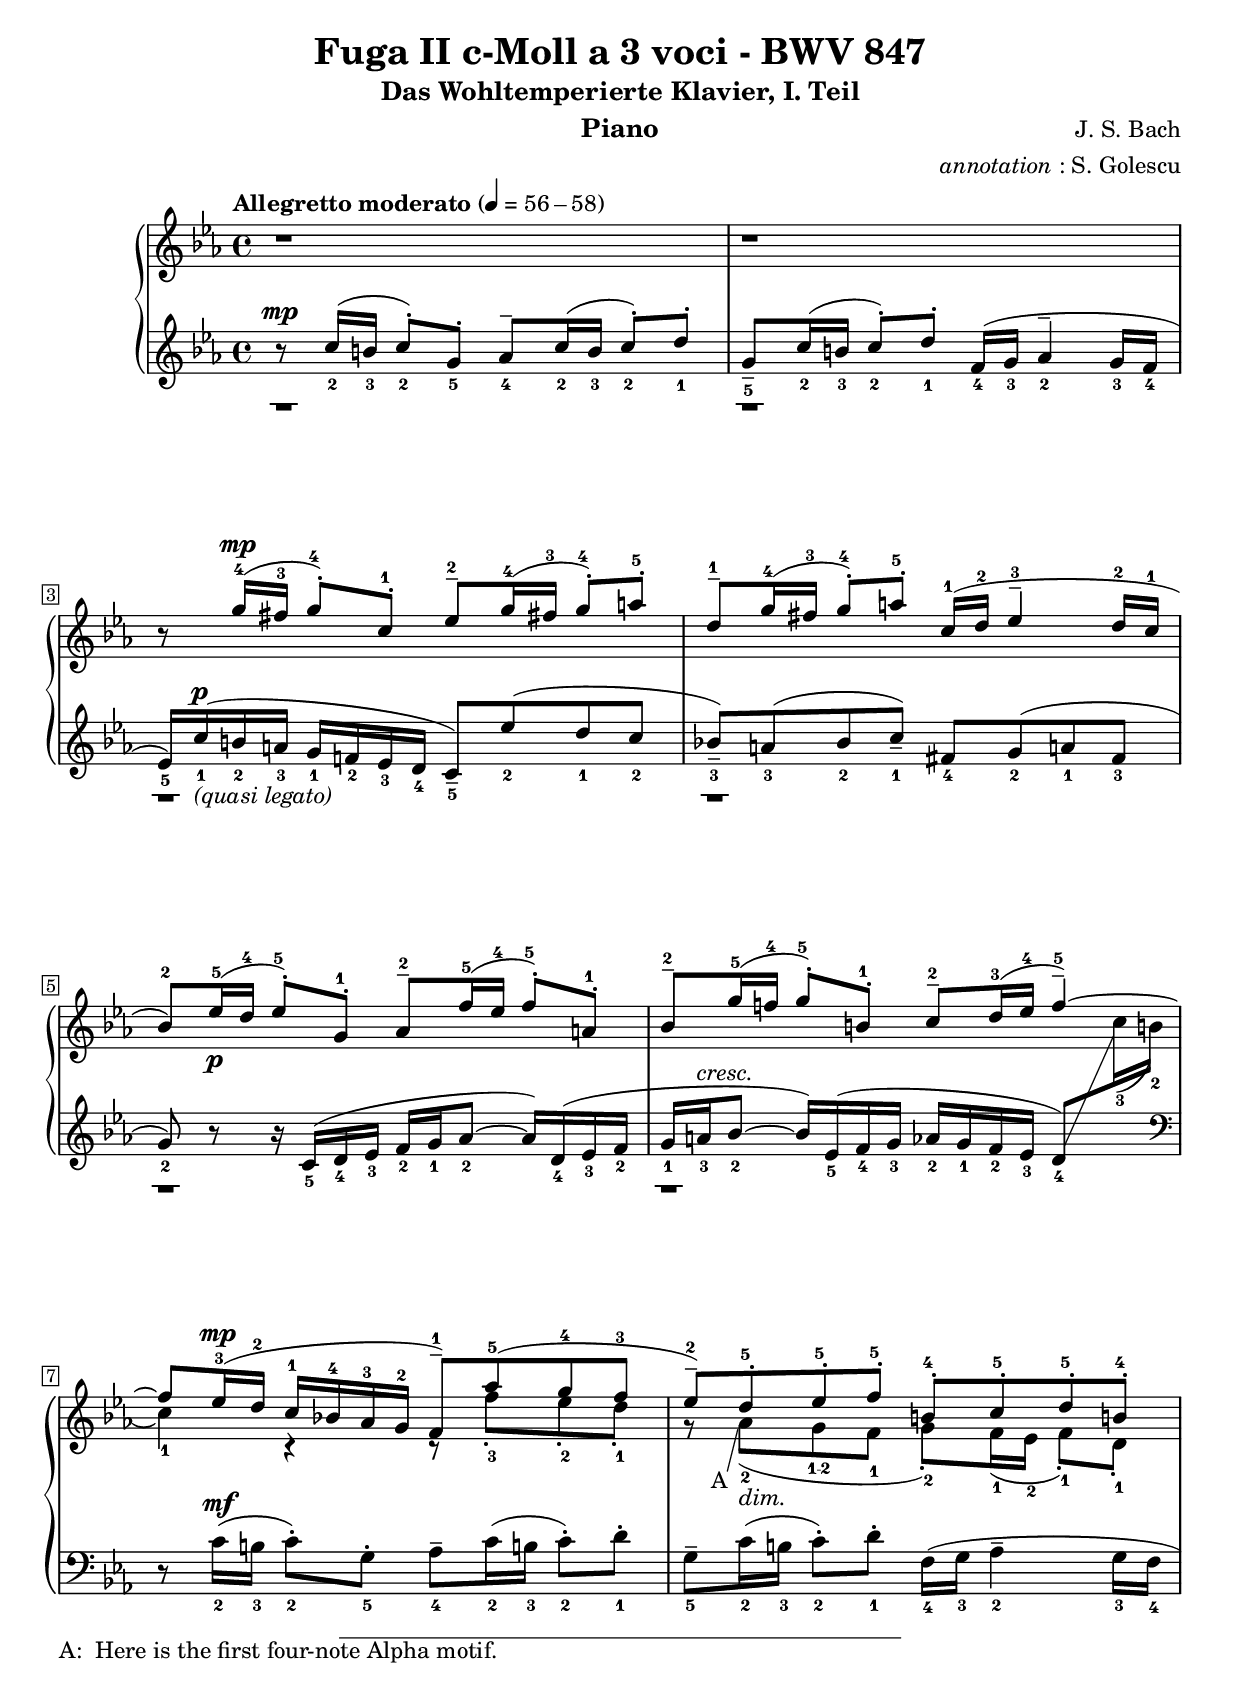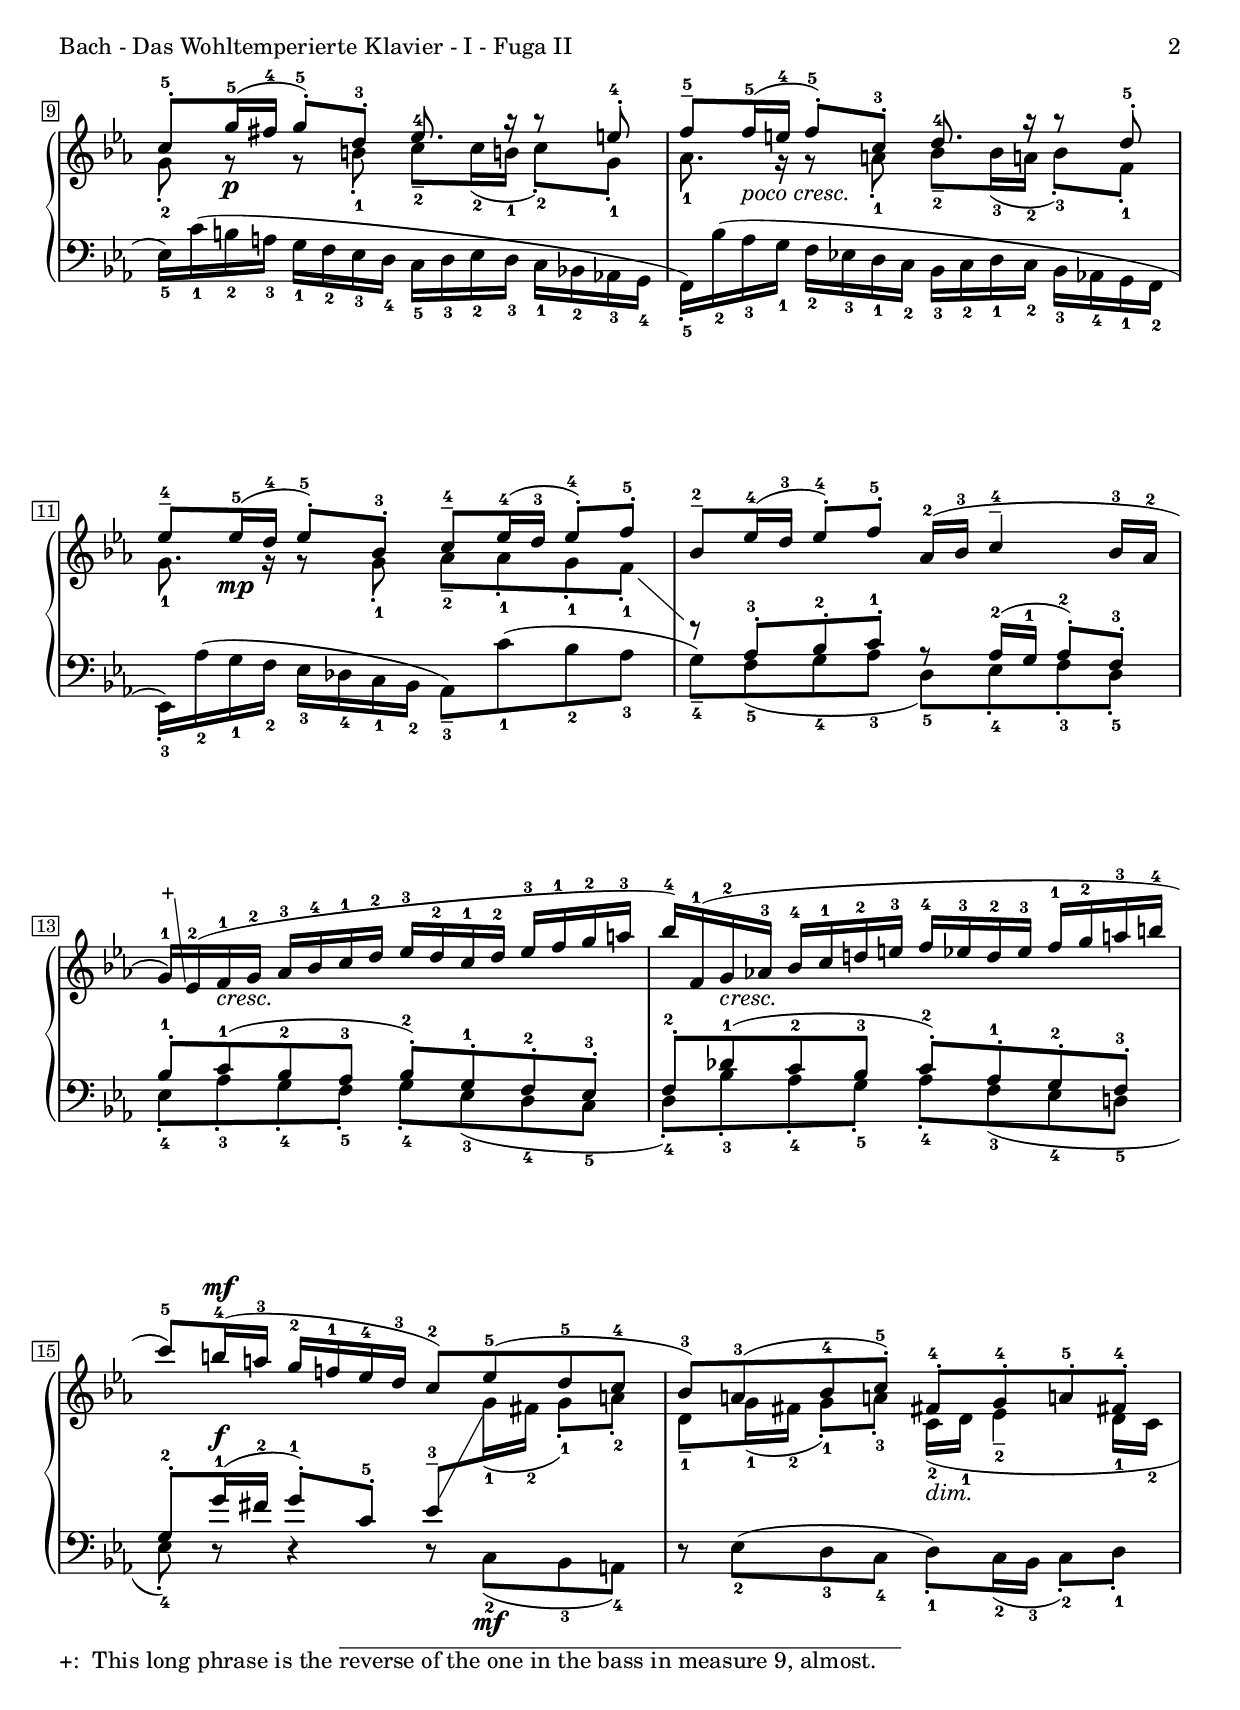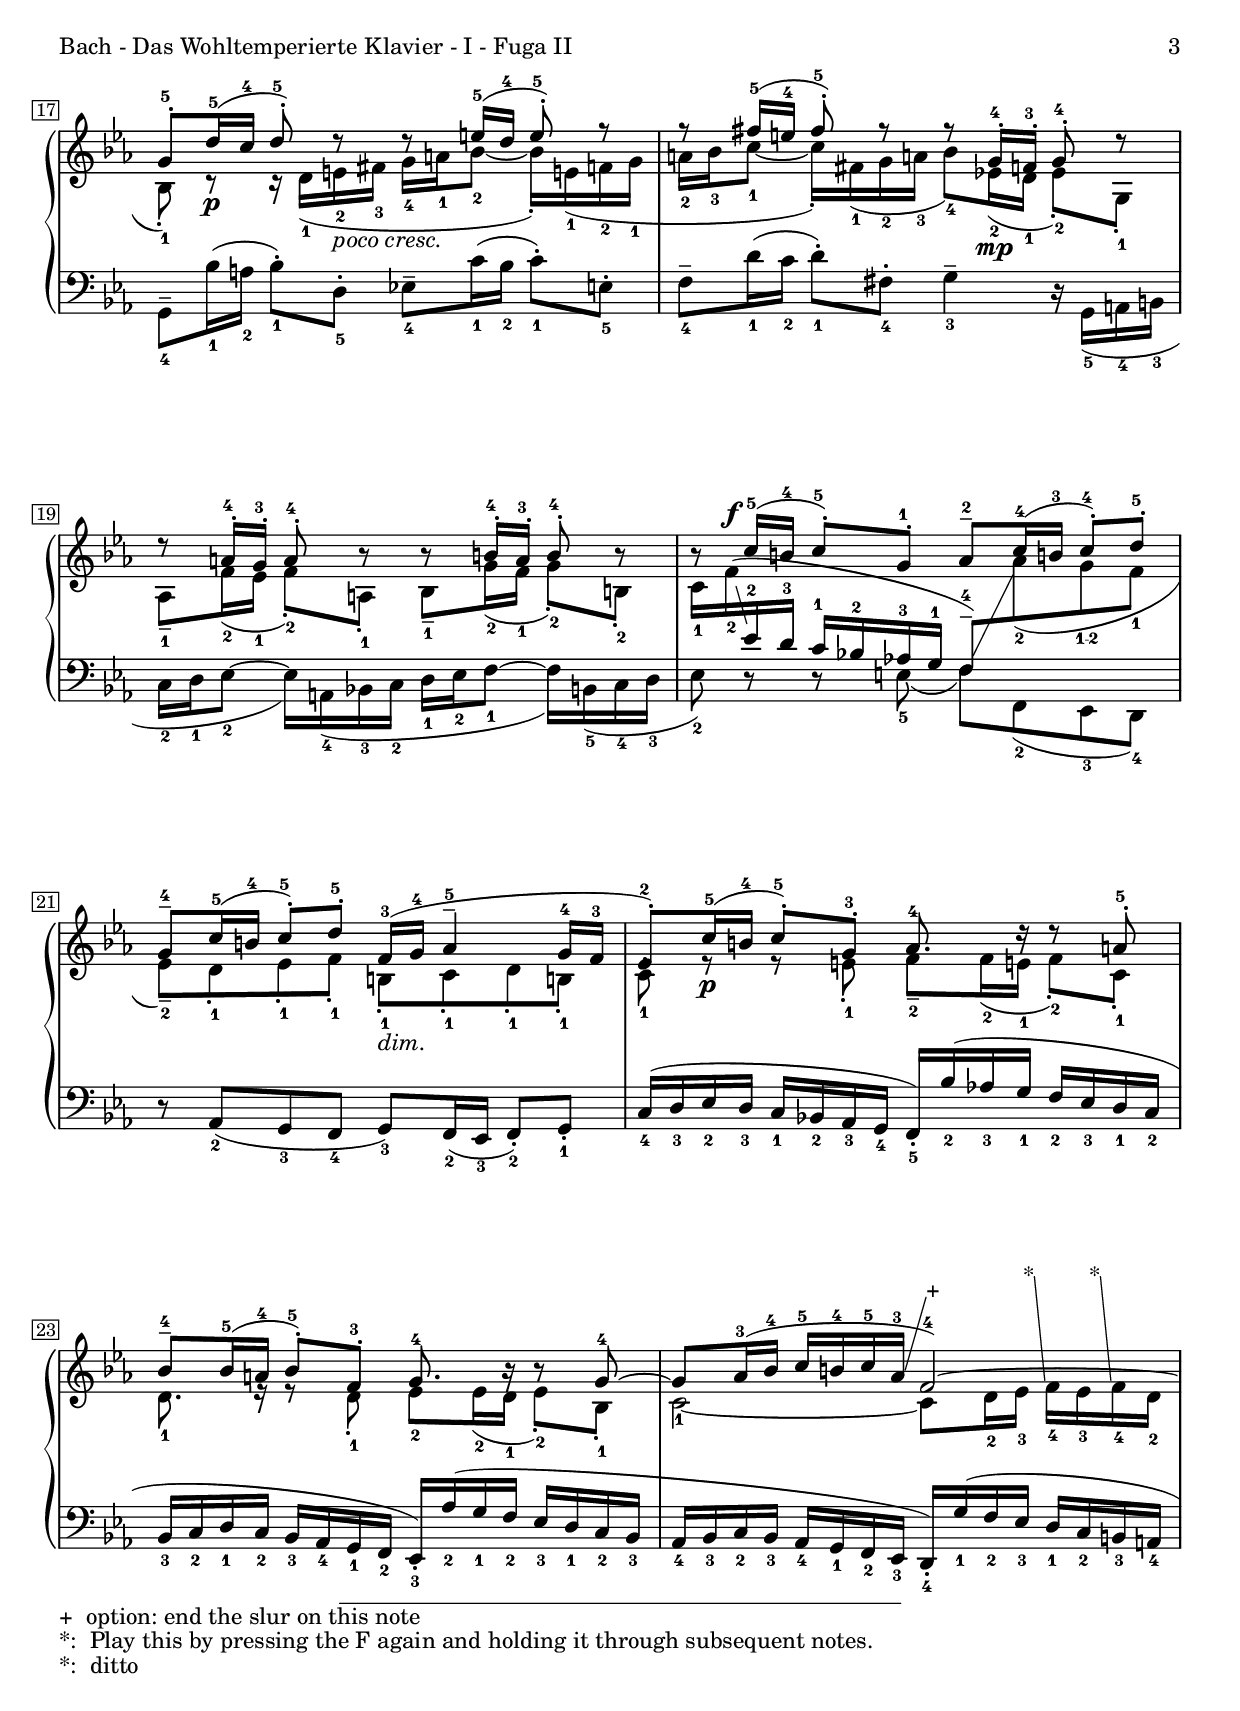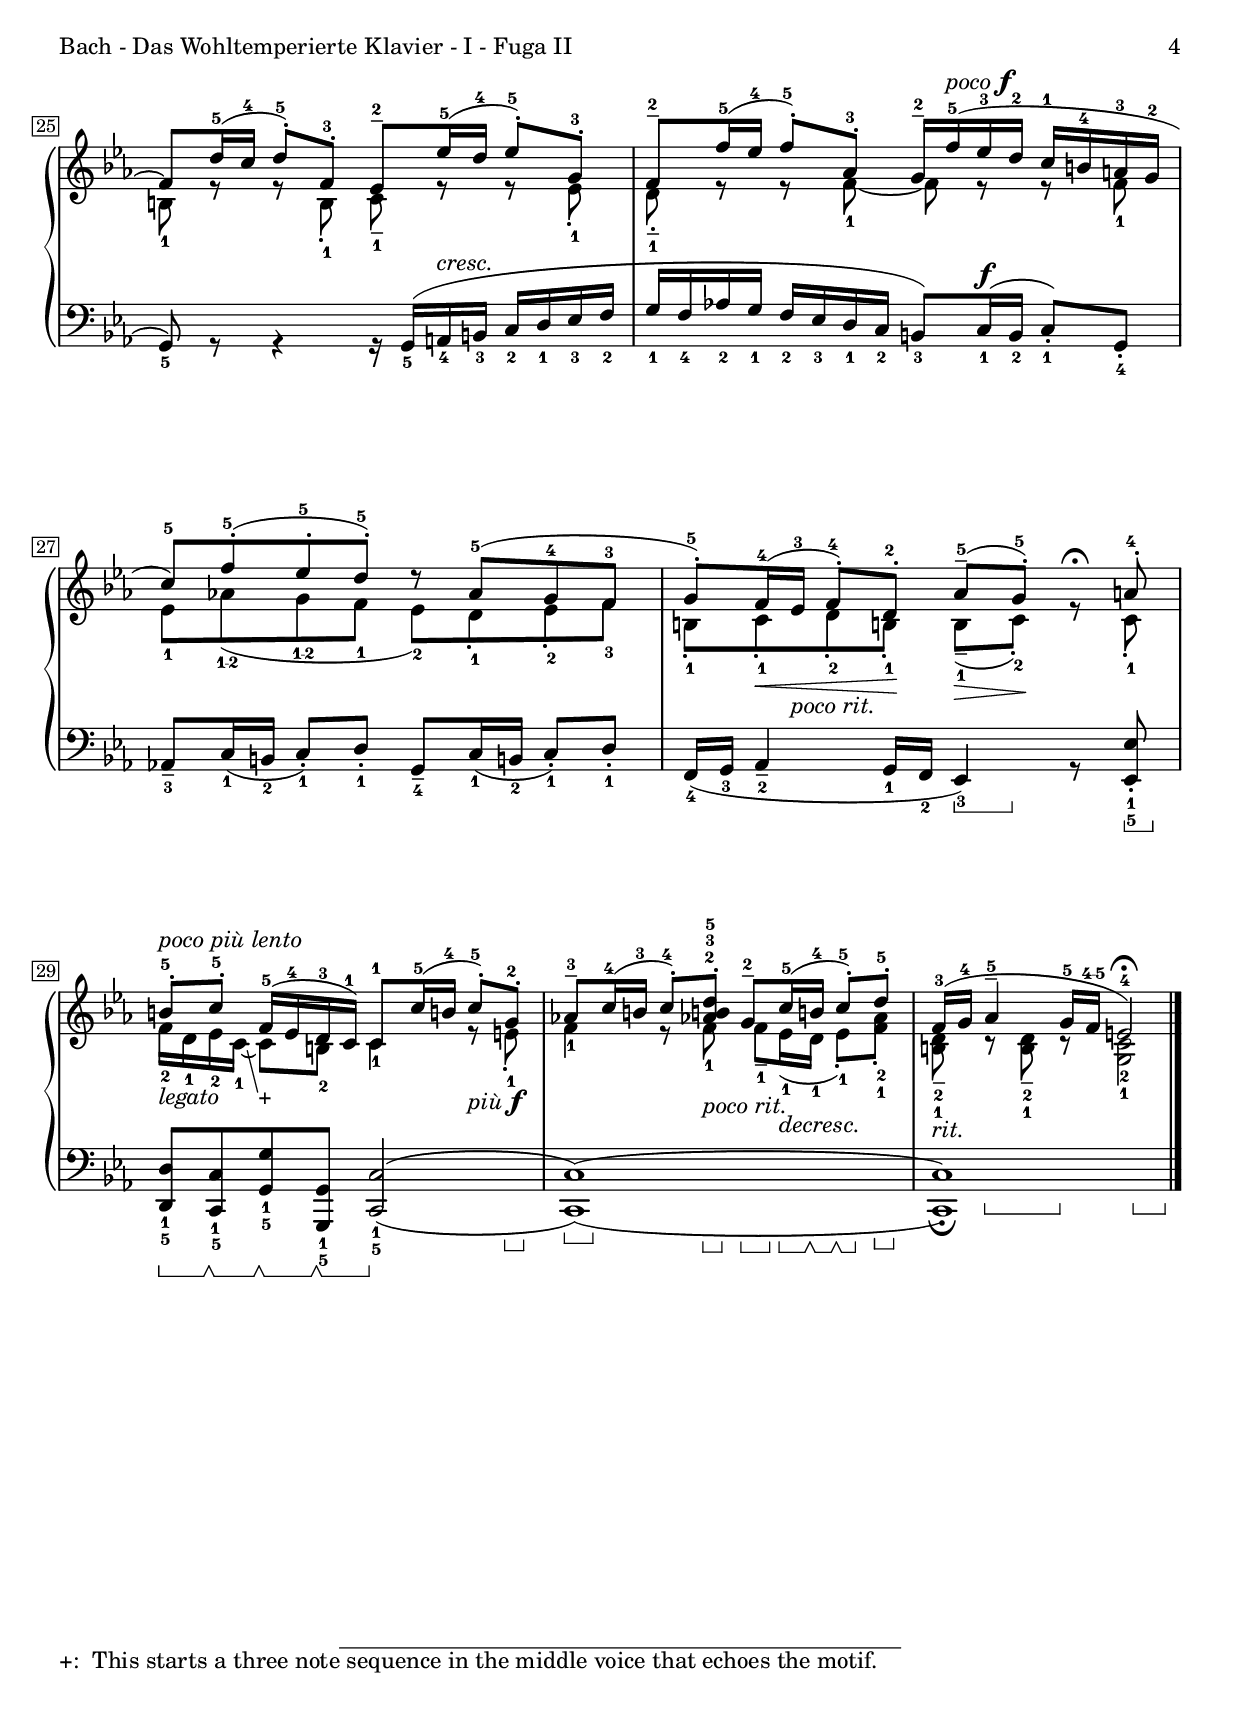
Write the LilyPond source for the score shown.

% tell emacs: -*- coding: utf-8 -*-

\version "2.18.2"

\language "english"

\paper {
  % #(set-paper-size "letter")
  #(define top-margin 10) % default is 5 millimeters
  #(define bottom-margin 10)
  #(define left-margin 10)
  evenHeaderMarkup = \markup \fill-line
  { \on-the-fly \not-first-page
    { "Bach - Das Wohltemperierte Klavier - I - Fuga II" \fromproperty #'page:page-number-string } }
  oddHeaderMarkup = \evenHeaderMarkup
  }

fingeringUp   = { \override Fingering.direction = #UP   }
fingeringDown = { \override Fingering.direction = #DOWN }
up      = { \change Staff = "upper" \stemDown \slurDown \tieDown \dynamicDown \fingeringDown \phrasingSlurDown }
down    = { \change Staff = "lower" \stemUp   \slurUp   \tieUp   \dynamicUp   \fingeringUp   \phrasingSlurUp   }
idim    = \markup { \italic "dim." }
pcr     = \markup { \italic "poco cresc." }
icresc  = \markup { \italic "cresc." }
dcresc  = \markup { \italic "decresc." }
rit     = \markup { \italic "rit." }
pocorit = \markup { \italic "poco rit." }
atempo  = \markup { \italic "a tempo" }
qlegato = \markup { \italic "(quasi legato)" }
legato  = \markup { \italic "legato" }
piuf    = \markup{ \italic "più" \dynamic f }
pocof    = \markup{ \italic "poco" \dynamic f }
ppl     = \markup{ \italic "poco più lento" }

\header{
  subtitle = "Das Wohltemperierte Klavier, I. Teil"
  title = "Fuga II c-Moll a 3 voci - BWV 847"
  instrument = "Piano"
  composer = "J. S. Bach"
  arranger = \markup { { \italic "annotation" } ": S. Golescu" }
}

\score {

\new PianoStaff
<<
  \set PianoStaff.connectArpeggios = ##t
  \override Score.BarNumber.stencil = #(make-stencil-boxer 0.1 0.25 ly:text-interface::print)
  \new Staff = "upper" {
    \time 4/4
    \key c \minor
    \tempo "Allegretto moderato" 4 = 56-58
      \phrasingSlurDotted
      \relative b' {
	\clef treble
	\voiceOne \dynamicUp
				% 1
	b1\rest |
	b1\rest |
				% 3
	bf8\rest g'16-4 \mp ( fs-3 g8-4-. ) c,-1-. ef---2 g16-4 ( fs!-3 g8-4-. ) a-5-. |
	d,8-1-- g16-4( fs-3 g8-4-.) a-5-. c,16-1( d-2 ef4-3-- d16-2 c-1 | \break
				% 5
	bf8-2) ef16-5( _\p d-4 ef8-5-.) g,8-1-. af-2-- f'16-5( ef-4 f8-5-.) a,-1-. |
	bf8-2-- g'16-5( f!-4 g8-5-.) b,-.-1 c---2 d16-3( ef-4 f4-5--) ~ |
				% 7
	f8 ef16-3( \mp d-2 c-1 bf!-4 af-3 g-2 f8-1--) af'-5( g-4 f-3 |
	ef8-2--) d-.-5 _\idim ef-.-5 f-.-5 b,-.-4 c-.-5 d-.-5 b!-.-4 | \break
	\pageBreak
				% 9
	c8-.-5 g'16-5( _\p fs-4 g8-5-.) d-3-. ef8.-4 af16\rest af8\rest e8-4-. |
	f8---5 f16-5( _\pcr e-4 f8-5-.) c-3-. d8.-4 af'16\rest af8\rest d,-5-. | \break
				% 11
	ef8-4-- ef16-5( _\mp d-4 ef8-5-.) bf-3-. c-4-- ef16-4( d-3 ef8-4-.) f-.-5 |
	bf,---2 ef16-4( d-3 ef8-4-.) f-5-. af,16-2( bf-3 c4-4-- bf16-3 af-2 | \break
				% 13
	g16-1) \footnote "+" #'(-1 . 8) "+:  This long phrase is the reverse of the one in the bass in measure 9, almost."
	ef-2( f-1 _\icresc g-2 af-3 bf-4 c-1 d-2 ef-3 d-2 c-1 d-2 ef-3 f-1 g-2 a-3 |
	bf-4) f,-1( g-2 _\icresc af!-3 bf-4 c-1 d!-2 e-3 f-4 ef-3 d-2 ef-3 f-1 g-2 a-3 b-4 | \break
				% 15
	c8-5) b16-4( \mf a-3 g-2 f!-1 ef-4 d-3 c8-2) ef-5( d-5 c-4 |
	bf8-3) a-3( bf-4 c-.-5) fs,!-4-. _\idim g-4-. a!-5-. fs!-4-. | \break
				% 17
	g8-.-5 d'16-5( _\p c-4 d8-5-.) d8\rest d8\rest e16-5( d-4 e8-.-5) f8\rest |
	f8\rest fs16-5( e-4 fs8-.-5) f8\rest f8\rest g,16-4-. f-3-. g8-4-. d'8\rest | \break
				% 19
	d8\rest a16-4-. g-3-. a8-.-4 b\rest b\rest b16-4-. a-.-3 b8-.-4 b\rest |
	b8\rest c16-5( b-4 c8-5-.) g-.-1 af-2-- c16-4( b!-3 c8-.-4) d-.-5 | \break
				% 21
	g,8-4-- c16-5( b-4 c8-5-.) d-.-5 f,16-3( g-4 af4---5 g16-4 f-3 |
	ef8-2-.) c'16-5( _\p b-4 c8-5-.) g-.-3 af8.-4 d16\rest d8\rest a-.-5 | \break
				% 23
	bf8---4 bf16-5( a-4 bf8-5-.) f-.-3 g8.-4 b16\rest b8\rest g-4 ~ |
	g8 af16-3( bf-4 c-5 b-4 c-5 \footnote "+" #'( 2 . 7 ) "+  option: end the slur on this note" af-3 f2-4) ~ | \break
				% 25
	f8 d'16-5( c-4 d8-5-.) f,-.-3 ef-2-- ef'16-5( d-4 ef8-.-5) g,-3-. |
	f8-2-- f'16-5( ef-4 f8-5-.) af,-.-3 g16-2-- f'-5( -\pocof ef-3 d-2 c-1 b-4 a-3 g-2 | \break
				% 27
	c8-5) f-.-5( ef-.-5 d-.-5) d\rest af-5( g-4 f-3 |
	g-5-.) f16-4( ef-3 _\pocorit f8-4-.) d-.-2 af'---5( g-5-.) s\fermata a-4-. | \break
				% 29
	b8-.-5 ^\ppl c-.-5 f,16-5( ef-4 d-3 c-1) c8-1 c'16-5( b!-4 c8-5-.) g-.-2 |
	af!8---3 c16-4( b-3 c8-.-4) <af! b! d>-2-3-5-. g---2 c16-5( b!-4 c8-.-5) d-.-5 |
	f,16-3( g-4 af4-5-- g16-5 f^\finger "4-5" e2-4 \fermata) \bar "|." |
    }
  }
  \new Staff = "lower" {
    \set Staff.pedalSustainStyle = #'bracket
    \clef treble
    \key c \minor
    <<
    \phrasingSlurDotted
    \relative c'' {
      \showStaffSwitch
      \voiceThree \dynamicUp
				% 1
      bf8\rest \mp c16_2( b_3 c8-._2) g-._5 af--_4 c16_2( b_3 c8-._2) d-._1 |
      g,8_-_5      c16_2( b_3 c8-._2) d-._1 f,16_4( g_3 af4_2-- g16_3 f_4 | \break
				% 3
      ef16_5) c'_1 \p _\qlegato( b_2 a_3 g_1 f!_2 ef_3 d_4 c8_5_-) ef'_2( d_1 c_2 |
      bf!8_3_-) a_3( bf_2 c_1_-) fs,_4 g_2( a!_1 fs_3 | \break
				% 5
      g8_2) bf8\rest bf16\rest c,_5( d_4 ef_3 f_2 g_1 af8_2 ~ af16) d,_4( ef_3 f_2 |
      g16_1 a_3 ^\icresc bf8_2 ~ bf16) ef,_5( f_4 g_3 af_2 g_1 f_2 ef_3 d8_4) \up c'16-3( b!-2 | \break
				% 7
      c4-1) c,4\rest c8\rest f'-3_. ef_.-2 d_.-1 |
      g,8\rest
      \footnote "A" #'(-1 . -4) "A:  Here is the first four-note Alpha motif."
      af-2( g-\finger"1-2" f-1 g-2_.) f16-1( ef-2 f8-1_.) d-1_. | \break
				% 9
      g8-2_. g8\rest g8\rest b-1_. c_--2 c16-2( b!-1 c8-2_.) g-1_. |
      af8.-1 g16\rest g8\rest a-1_. bf_--2 bf16-3( a!-2 bf8_.-3) f-1_. | \break
				% 11
      g8.-1 g16\rest g8\rest g_.-1 af_--2 af-1_. g_.-1 f_.-1 |
      \down f8\rest af,-3-. bf-2-. c-1-. af\rest af16-2( g-1 af8-2-.) f-.-3 | \break
				% 13
      bf8-.-1 c-1( bf-2 af-3 bf-2-.) g-1-. f-2-. ef-3-. |
      f-.-2 df'-1( c-2 bf-3 c-2-.) af-.-1 g-.-2 f-.-3 | \break
				% 15
      g8-2-. g'16-1( \f fs-2 g8-.-1) c,-.-5 ef---3 \up g16-1( fs-2 g8-1_.) a-2_. |
      d,8_--1 g16-1( fs-2 g8-1_.) a!_.-3 c,16-2( d-1 ef4_--2 d16-1 c-2 | \break
				% 17
      bf8_.-1) c8\rest c16\rest d-1( e-2 _\pcr fs-3 g-4 a-1 bf8-2~bf16_.) e,!-1( f-2 g-1 |
      a16-2 bf-3 c8-1~c16_.) fs,-1( g-2 a!-3 bf8-4) ef,!16-2( \mp d-1 ef8-2_.) g,-1_. | \break
				% 19
      af8-1_- f'16-2( ef-1 f8-2_.) a,-1_. bf_--1 g'16-2( f-1 g8-2_.) b,-2_. |
      c16-1 \slurUp f-2( ^\f \down ef-2 d-3 c-1 bf!-2 af!-3 g-1 f8---4) \up af'-2( g-\finger"1-2" f-1 | \break
				% 21
      ef8_--2) d-1_. ef-1_. f-1_. b,-1_. _\idim c-1_. d-1_. b!-1_. |
      c8-1-. e8\rest e8\rest e-1_. f8-2_- f16-2( e!-1 f8-2_.) c_.-1 | \break
				% 23
      d8.-1 e16\rest e8\rest d_.-1 ef-2 ef16-2( d-1 ef8-2_.) bf-1_. |
      c2-1~c8 d16-2 ef-3 \footnote "*" #'(-1 . 10) "*:  Play this by pressing the F again and holding it through subsequent notes." f-4 ef-3 \footnote "*" #'(-1 . 10) "*:  ditto" f-4 d-2 | \break
				% 25
      b8-1 e\rest e\rest b-1_. c-1_- e\rest e\rest ef-1_. |
      d8_-_.-1 e\rest e\rest f-1~f e\rest e\rest f-1 | \break
				% 27
      ef-1 af!-\finger "1-2"( g-\finger "1-2" f-1 ef-2) d-1_. ef_.-2 f-3 |
      b,8_.-1 c_.-1 \< d-2_. b!_.-1 \! b-1_-( \> c-2_.) \! e\rest c-1_. | \break
				% 29
      f16-2 _\legato d-1 ef-2
      \footnote "+" #'( 1 . -4) "+:  This starts a three note sequence in the middle voice that echoes the motif."
      c-1~c8 b-2 c4-1 e8\rest _\piuf e_.-1 |
      f4-1 e8\rest f-1 _\pocorit f-1_- ef16-1( _\dcresc d-1 ef8-1_.) <f af>_.-2-1 |
      <d b>8_--2-1 _\rit c\rest <d b>-2-1_- c\rest <c g>2-2-1 | \break
      }
    \\
    \relative c' {
      \voiceFour
      d,1\rest |
      d1\rest |
      d1\rest |
      d1\rest |
      d1\rest |
      d1\rest |
      \clef bass
				% 7
      \slurUp
      d8\rest c'16-2( ^\mf b-3 c8^.-2) g^.-5 af^--4 c16-2( b!-3 c8^.-2) d^.-1 |
      g,8^--5 c16-2( b-3 c8-2^.) d-1^. f,16-4( g-3 af4-2^- g16-3 f-4 | \break
				% 9
      ef16-5) c'-1( b-2 a-3 g-1 f-2 ef-3 d-4 c-5 d-3 ef-2 d-3 c-1 bf!-2 af!-3 g-4 |
      f-5-.) bf'-2( af-3 g-1 f-2 ef!-3 d-1 c-2 bf-3 c-2 d-1 c-2 bf-3 af!-4 g-1 f-2 | \break
				% 11
      ef16-3-.) af'-2( g-1 f-2 ef-3 df-4 c-1 bf-2 af8-3--) c'-1( bf-2 af-3 |
      \slurDown
      g8-4--) f-5( g-4 af-3 d,-5) ef-4-. f-3-. d-.-5 | \break
				% 13
      ef8-4-. af-.-3 g-.-4 f-.-5 g-.-4 ef-3( d-4 c-5 |
      d8-.-4) bf'-.-3 af-4-. g-5-. af-.-4 f-3( ef-4 d!-5 | \break
				% 15
      ef8_.-4) d\rest d4\rest d8\rest c-2( \mf bf-3 a-4) |
      \slurUp
      d8\rest ef-2( d-3 c-4 d-1-.) \slurDown c16-2( bf-3 c8-2-.) d-1-. | \break
				% 17
      \slurUp
      g,8-4^- bf'16-1( a-2 bf8-1^.) d,^.-5 ef!-4^- c'16-1( bf-2 c8-1^.) e,^.-5 |
      f8-4^- d'16-1( c-2 d8-1^.) fs,^.-4 g4^--3 d16\rest \slurDown g,-5( a-4 b-3 | \break
				% 19
      \tieUp
      c16-2 d-1 ef8-2 ~ ef16) a,-4( bf!-3 c-2 d-1 ef-2 f8-1 ~ f16) b,-5( c-4 d-3 |
      ef8-2) d\rest d\rest e-5( f) f,-2( ef-3 d-4) | \break
				% 21
      \stemUp
      d'8\rest af-2( g-3 f-4 g-3) f16-2( ef-3 f8-.-2) g-.-1 |
      \slurUp
      c16-4( d-3 ef-2 d-3 c-1 bf!-2 af-3 g-4 f-5-.) bf'-2( af!-3 g-1 f-2 ef-3 d-1 c-2 | \break
				% 23
      bf16-3 c-2 d-1 c-2 bf-3 af-4 g-1 f-2 ef-3-.) af'-2( g-1 f-2 ef-3 d-1 c-2 bf-3 |
      af16-4 bf-3 c-2 bf-3 af-4 g-1 f-2 ef-3 d-4-.) g'-1( f-2 ef-3 d-1 c-2 b-3 a-4 | \break
				% 25
      g8-5) g8\rest g4\rest g16\rest g16-5( a-4 ^\icresc b-3 c-2 d-1 ef-3 f-2 |
      g-1 f-4 af!-2 g-1 f-2 ef-3 d-1 c-2 b8-3) c16-1( ^\f b-2 c8_.-1) g_.-4 | \break
				% 27
      \slurDown
      af!8---3 c16-1( b-2 c8_.-1) d_.-1 g,_--4 c16-1( b!-2 c8-.-1) d-.-1 |
      f,16-4( g-3 af4---2 g16-1 f-2 ef4-3) g8\rest <ef' ef,>-.-1-5
				% 29
      \set doubleSlurs = ##t
      <d d,>8-1-5 <c c,>-1-5 <g' g,>-1-5 <g, g,>-1-5 <c c,>2-1-5( |
      <c c,>1)( |
      <c c,>1) \fermata |
      }
    \\
    {
%       \set Staff.pedalSustainStyle = #'text
%       \set Staff.pedalSustainStyle = #'mixed
 	\set Staff.pedalSustainStyle = #'bracket
			       % 1
      s1 | s1 |
			       % 3
      s1 | s1 |
			       % 5
      s1 | s1 |
			       % 7
      s1 | s1 |
			       % 9
      s1 | s1 |
			       % 11
      s1 | s1 |
			       % 13
      s1 | s1 |
			       % 15
      s1 | s1 |
			       % 17
      s1 | s1 |
			       % 19
      s1 | s1 |
			       % 21
      s1 | s1 |
			       % 23
      s1 | s1 |
			       % 25
      s1 | s1 |
			       % 27
      s1 | s2 s8 \sustainOn s8 \sustainOff s8 s16 \sustainOn s \sustainOff |
			       % 29
      s8 \sustainOn s8 \sustainOff \sustainOn 
      s8 \sustainOff \sustainOn s8 \sustainOff \sustainOn
      s4 \sustainOff
      s8 s16 \sustainOn s \sustainOff |
      s16. \sustainOn s32 \sustainOff s8
      s8 s16 \sustainOn s16 \sustainOff
      s16. \sustainOn
      s32 \sustainOff
      s16 \sustainOn
      s16 \sustainOff\sustainOn
      s16 \sustainOff\sustainOn s16 \sustainOff
      s16 \sustainOn s16 \sustainOff
      |
      s8 s4 \sustainOn s16 \sustainOff s16 s8 s8 \sustainOn s8 s8 \sustainOff
      |
    }
    >>
  }
>>
}

% \markup {
%  \wordwrap {
%   Play with loose relaxed hands and wrist with a choral quality.
%  }
% }
% \markup {
%  \wordwrap {
%   }
% }
% 
% Local Variables:
% compile-command: "make Bach-WTC1-Fugue2-letter.pdf"
% End:
